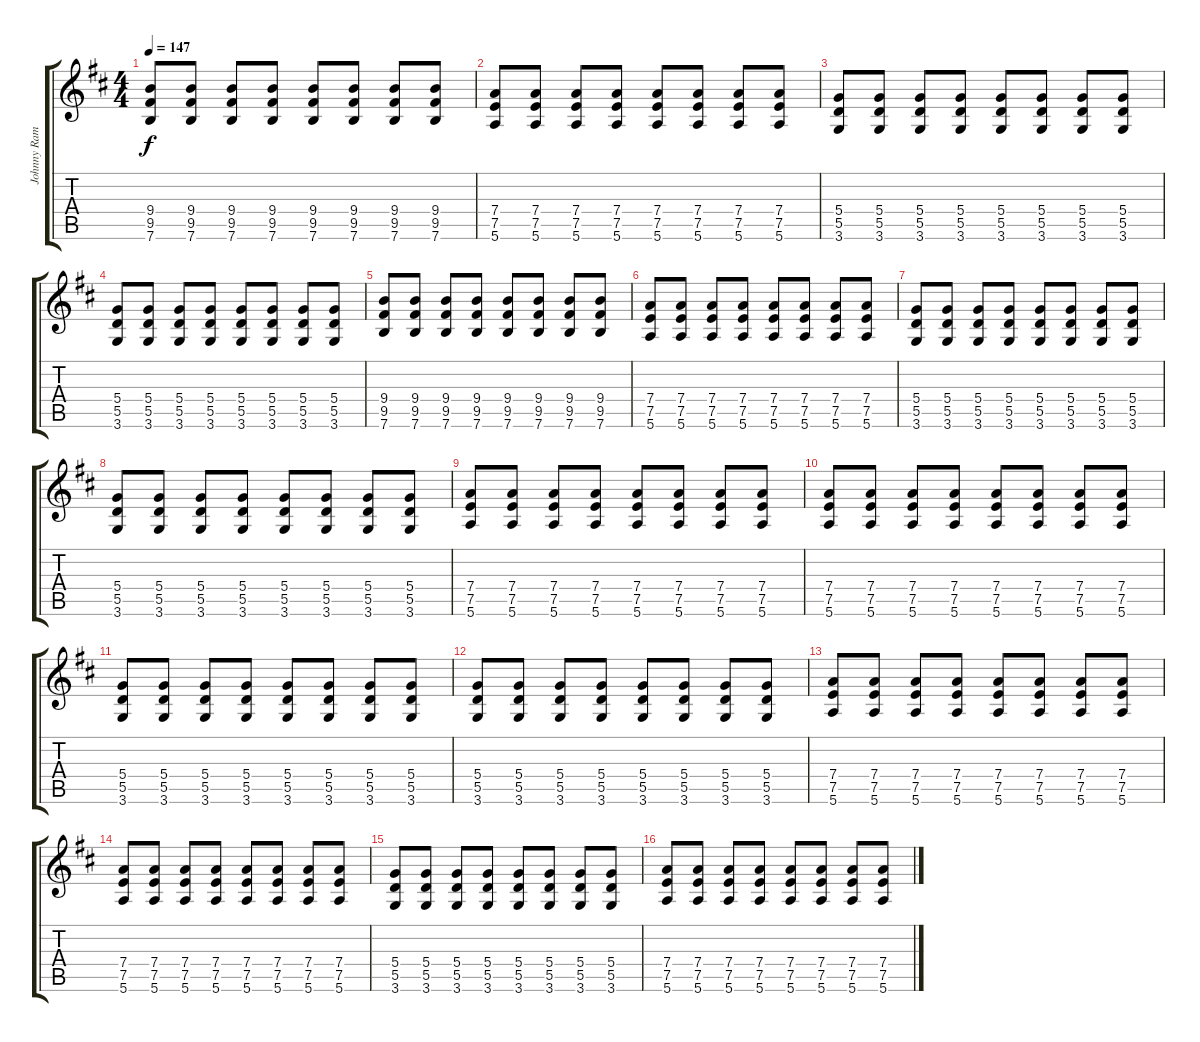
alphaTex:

\track ("Johnny Ramone 1" "Johnny Ram") {instrument distortionguitar}
\staff {score tabs}
\tuning (E4 B3 G3 D3 A2 E2) {hide}
\ts (4 4)
\tempo 147
\clef g2
\ks d
(9.4 9.5 7.6).8{dy f} (9.4 9.5 7.6).8 (9.4 9.5 7.6).8 (9.4 9.5 7.6).8 (9.4 9.5 7.6).8 (9.4 9.5 7.6).8 (9.4 9.5 7.6).8 (9.4 9.5 7.6).8 |
(7.4 7.5 5.6).8 (7.4 7.5 5.6).8 (7.4 7.5 5.6).8 (7.4 7.5 5.6).8 (7.4 7.5 5.6).8 (7.4 7.5 5.6).8 (7.4 7.5 5.6).8 (7.4 7.5 5.6).8 |
(5.4 5.5 3.6).8 (5.4 5.5 3.6).8 (5.4 5.5 3.6).8 (5.4 5.5 3.6).8 (5.4 5.5 3.6).8 (5.4 5.5 3.6).8 (5.4 5.5 3.6).8 (5.4 5.5 3.6).8 |
(5.4 5.5 3.6).8 (5.4 5.5 3.6).8 (5.4 5.5 3.6).8 (5.4 5.5 3.6).8 (5.4 5.5 3.6).8 (5.4 5.5 3.6).8 (5.4 5.5 3.6).8 (5.4 5.5 3.6).8 |
(9.4 9.5 7.6).8 (9.4 9.5 7.6).8 (9.4 9.5 7.6).8 (9.4 9.5 7.6).8 (9.4 9.5 7.6).8 (9.4 9.5 7.6).8 (9.4 9.5 7.6).8 (9.4 9.5 7.6).8 |
(7.4 7.5 5.6).8 (7.4 7.5 5.6).8 (7.4 7.5 5.6).8 (7.4 7.5 5.6).8 (7.4 7.5 5.6).8 (7.4 7.5 5.6).8 (7.4 7.5 5.6).8 (7.4 7.5 5.6).8 |
(5.4 5.5 3.6).8 (5.4 5.5 3.6).8 (5.4 5.5 3.6).8 (5.4 5.5 3.6).8 (5.4 5.5 3.6).8 (5.4 5.5 3.6).8 (5.4 5.5 3.6).8 (5.4 5.5 3.6).8 |
(5.4 5.5 3.6).8 (5.4 5.5 3.6).8 (5.4 5.5 3.6).8 (5.4 5.5 3.6).8 (5.4 5.5 3.6).8 (5.4 5.5 3.6).8 (5.4 5.5 3.6).8 (5.4 5.5 3.6).8 |
(7.4 7.5 5.6).8 (7.4 7.5 5.6).8 (7.4 7.5 5.6).8 (7.4 7.5 5.6).8 (7.4 7.5 5.6).8 (7.4 7.5 5.6).8 (7.4 7.5 5.6).8 (7.4 7.5 5.6).8 |
(7.4 7.5 5.6).8 (7.4 7.5 5.6).8 (7.4 7.5 5.6).8 (7.4 7.5 5.6).8 (7.4 7.5 5.6).8 (7.4 7.5 5.6).8 (7.4 7.5 5.6).8 (7.4 7.5 5.6).8 |
(5.4 5.5 3.6).8 (5.4 5.5 3.6).8 (5.4 5.5 3.6).8 (5.4 5.5 3.6).8 (5.4 5.5 3.6).8 (5.4 5.5 3.6).8 (5.4 5.5 3.6).8 (5.4 5.5 3.6).8 |
(5.4 5.5 3.6).8 (5.4 5.5 3.6).8 (5.4 5.5 3.6).8 (5.4 5.5 3.6).8 (5.4 5.5 3.6).8 (5.4 5.5 3.6).8 (5.4 5.5 3.6).8 (5.4 5.5 3.6).8 |
(7.4 7.5 5.6).8 (7.4 7.5 5.6).8 (7.4 7.5 5.6).8 (7.4 7.5 5.6).8 (7.4 7.5 5.6).8 (7.4 7.5 5.6).8 (7.4 7.5 5.6).8 (7.4 7.5 5.6).8 |
(7.4 7.5 5.6).8 (7.4 7.5 5.6).8 (7.4 7.5 5.6).8 (7.4 7.5 5.6).8 (7.4 7.5 5.6).8 (7.4 7.5 5.6).8 (7.4 7.5 5.6).8 (7.4 7.5 5.6).8 |
(5.4 5.5 3.6).8 (5.4 5.5 3.6).8 (5.4 5.5 3.6).8 (5.4 5.5 3.6).8 (5.4 5.5 3.6).8 (5.4 5.5 3.6).8 (5.4 5.5 3.6).8 (5.4 5.5 3.6).8 |
(7.4 7.5 5.6).8 (7.4 7.5 5.6).8 (7.4 7.5 5.6).8 (7.4 7.5 5.6).8 (7.4 7.5 5.6).8 (7.4 7.5 5.6).8 (7.4 7.5 5.6).8 (7.4 7.5 5.6).8
